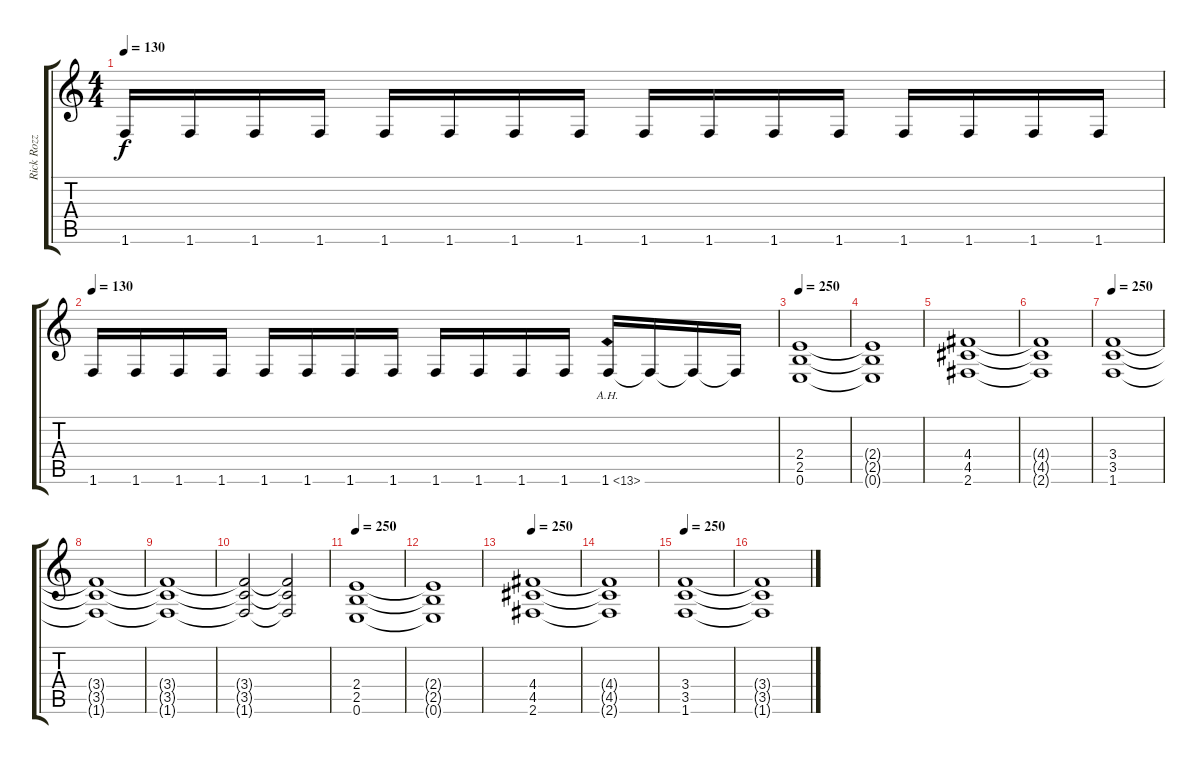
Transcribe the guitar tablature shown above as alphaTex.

\track ("Rick Rozz" "Rick Rozz") {instrument distortionguitar}
\staff {score tabs}
\tuning (E4 B3 G3 D3 A2 E2) {hide}
\ts (4 4)
\tempo 130
\clef g2
\ks c
1.6.16{dy f} 1.6.16 1.6.16 1.6.16 1.6.16 1.6.16 1.6.16 1.6.16 1.6.16 1.6.16 1.6.16 1.6.16 1.6.16 1.6.16 1.6.16 1.6.16 |
\tempo 130
1.6.16 1.6.16 1.6.16 1.6.16 1.6.16 1.6.16 1.6.16 1.6.16 1.6.16 1.6.16 1.6.16 1.6.16 1.6{ah 12}.16 1.6{t}.16 1.6{t}.16 1.6{t}.16 |
\tempo 250
(2.4 2.5 0.6).1 |
(2.4{t} 2.5{t} 0.6{t}).1 |
(4.4 4.5 2.6).1 |
(4.4{t} 4.5{t} 2.6{t}).1 |
\tempo 250
(3.4 3.5 1.6).1 |
(3.4{t} 3.5{t} 1.6{t}).1 |
(3.4{t} 3.5{t} 1.6{t}).1 |
(3.4{t} 3.5{t} 1.6{t}).2 (3.4{t} 3.5{t} 1.6{t}).2 |
\tempo 250
(2.4 2.5 0.6).1 |
(2.4{t} 2.5{t} 0.6{t}).1 |
\tempo 250
(4.4 4.5 2.6).1 |
(4.4{t} 4.5{t} 2.6{t}).1 |
\tempo 250
(3.4 3.5 1.6).1 |
(3.4{t} 3.5{t} 1.6{t}).1
